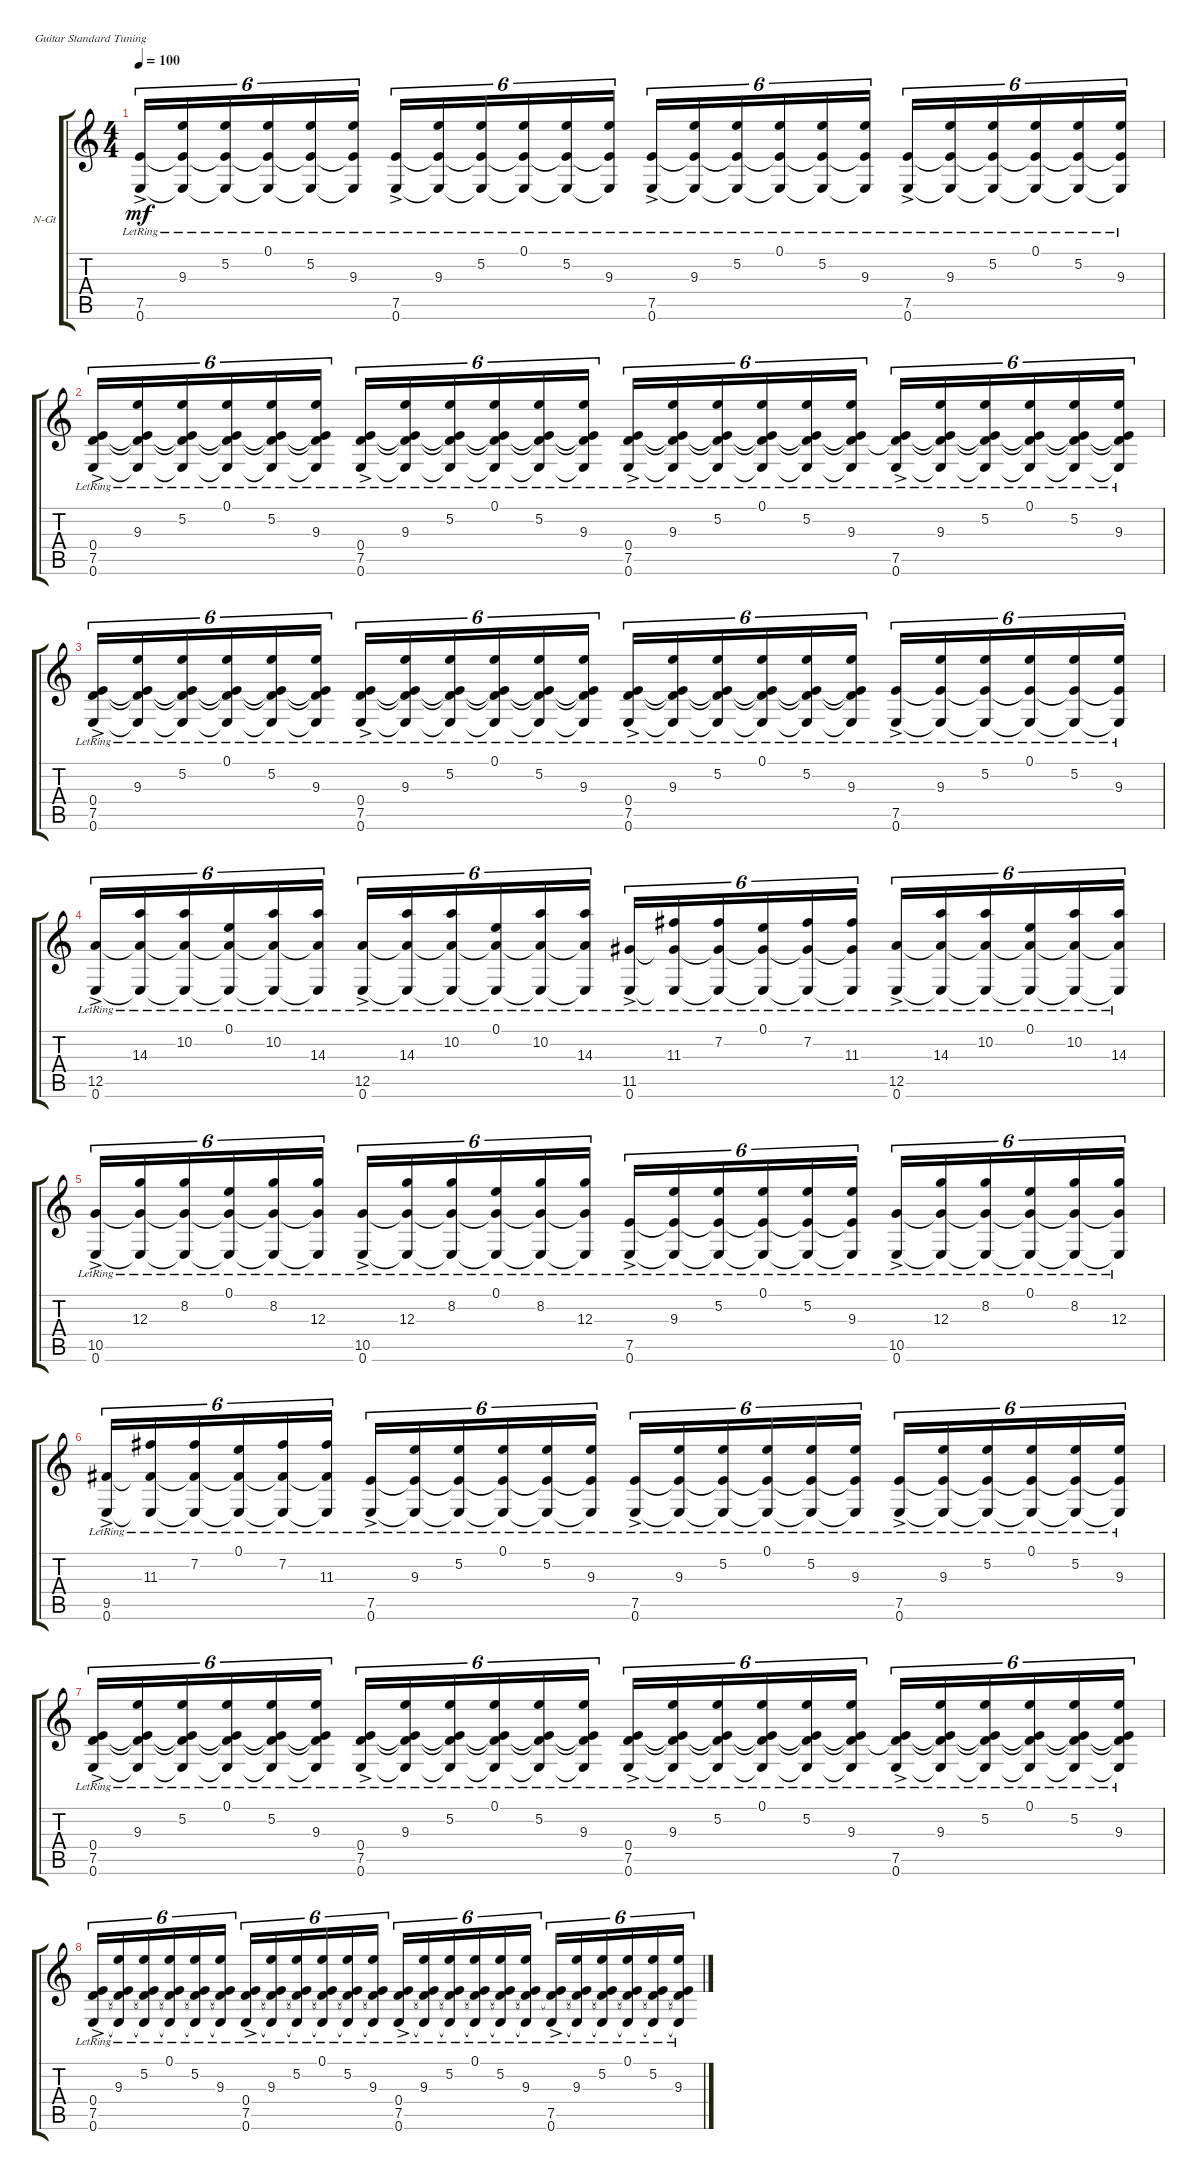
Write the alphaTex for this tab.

\bracketExtendMode groupsimilarinstruments
\firstSystemTrackNameOrientation horizontal
\otherSystemsTrackNameOrientation horizontal
\track ("Classical guitar" "N-Gt") {instrument acousticguitarnylon}
\staff {score tabs}
\tuning (E4 B3 G3 D3 A2 E2)
\ts (4 4)
\tempo 100
\clef g2
\ks aminor
(7.5{ac lr} 0.6{ac lr}).16{tu (6 4) dy mf} (9.3{lr} 7.5{lr t} 0.6{lr t}).16{tu (6 4)} (5.2{lr} 7.5{lr t} 0.6{lr t}).16{tu (6 4)} (0.1{lr} 7.5{lr t} 0.6{lr t}).16{tu (6 4)} (5.2{lr} 7.5{lr t} 0.6{lr t}).16{tu (6 4)} (9.3{lr} 7.5{lr t} 0.6{lr t}).16{tu (6 4)} (7.5{ac lr} 0.6{ac lr}).16{tu (6 4)} (9.3{lr} 7.5{lr t} 0.6{lr t}).16{tu (6 4)} (5.2{lr} 7.5{lr t} 0.6{lr t}).16{tu (6 4)} (0.1{lr} 7.5{lr t} 0.6{lr t}).16{tu (6 4)} (5.2{lr} 7.5{lr t} 0.6{lr t}).16{tu (6 4)} (9.3{lr} 7.5{lr t} 0.6{lr t}).16{tu (6 4)} (7.5{ac lr} 0.6{ac lr}).16{tu (6 4)} (9.3{lr} 7.5{lr t} 0.6{lr t}).16{tu (6 4)} (5.2{lr} 7.5{lr t} 0.6{lr t}).16{tu (6 4)} (0.1{lr} 7.5{lr t} 0.6{lr t}).16{tu (6 4)} (5.2{lr} 7.5{lr t} 0.6{lr t}).16{tu (6 4)} (9.3{lr} 7.5{lr t} 0.6{lr t}).16{tu (6 4)} (7.5{ac lr} 0.6{ac lr}).16{tu (6 4)} (9.3{lr} 7.5{lr t} 0.6{lr t}).16{tu (6 4)} (5.2{lr} 7.5{lr t} 0.6{lr t}).16{tu (6 4)} (0.1{lr} 7.5{lr t} 0.6{lr t}).16{tu (6 4)} (5.2{lr} 7.5{lr t} 0.6{lr t}).16{tu (6 4)} (9.3{lr} 7.5{lr t} 0.6{lr t}).16{tu (6 4)} |
(7.5{ac lr} 0.4{ac lr} 0.6{ac lr}).16{tu (6 4)} (9.3{lr} 7.5{lr t} 0.4{lr t} 0.6{lr t}).16{tu (6 4)} (5.2{lr} 7.5{lr t} 0.4{lr t} 0.6{lr t}).16{tu (6 4)} (0.1{lr} 7.5{lr t} 0.4{lr t} 0.6{lr t}).16{tu (6 4)} (5.2{lr} 7.5{lr t} 0.4{lr t} 0.6{lr t}).16{tu (6 4)} (9.3{lr} 7.5{lr t} 0.4{lr t} 0.6{lr t}).16{tu (6 4)} (7.5{ac lr} 0.4{ac lr} 0.6{ac lr}).16{tu (6 4)} (9.3{lr} 7.5{lr t} 0.4{lr t} 0.6{lr t}).16{tu (6 4)} (5.2{lr} 7.5{lr t} 0.4{lr t} 0.6{lr t}).16{tu (6 4)} (0.1{lr} 7.5{lr t} 0.4{lr t} 0.6{lr t}).16{tu (6 4)} (5.2{lr} 7.5{lr t} 0.4{lr t} 0.6{lr t}).16{tu (6 4)} (9.3{lr} 7.5{lr t} 0.4{lr t} 0.6{lr t}).16{tu (6 4)} (7.5{ac lr} 0.4{ac lr} 0.6{ac lr}).16{tu (6 4)} (9.3{lr} 7.5{lr t} 0.4{lr t} 0.6{lr t}).16{tu (6 4)} (5.2{lr} 7.5{lr t} 0.4{lr t} 0.6{lr t}).16{tu (6 4)} (0.1{lr} 7.5{lr t} 0.4{lr t} 0.6{lr t}).16{tu (6 4)} (5.2{lr} 7.5{lr t} 0.4{lr t} 0.6{lr t}).16{tu (6 4)} (9.3{lr} 7.5{lr t} 0.4{lr t} 0.6{lr t}).16{tu (6 4)} (7.5{ac lr} 0.4{ac lr t} 0.6{ac lr}).16{tu (6 4)} (9.3{lr} 7.5{lr t} 0.4{lr t} 0.6{lr t}).16{tu (6 4)} (5.2{lr} 7.5{lr t} 0.4{lr t} 0.6{lr t}).16{tu (6 4)} (0.1{lr} 7.5{lr t} 0.4{lr t} 0.6{lr t}).16{tu (6 4)} (5.2{lr} 7.5{lr t} 0.4{lr t} 0.6{lr t}).16{tu (6 4)} (9.3{lr} 7.5{lr t} 0.4{lr t} 0.6{lr t}).16{tu (6 4)} |
(7.5{ac lr} 0.4{ac lr} 0.6{ac lr}).16{tu (6 4)} (9.3{lr} 7.5{lr t} 0.4{lr t} 0.6{lr t}).16{tu (6 4)} (5.2{lr} 7.5{lr t} 0.4{lr t} 0.6{lr t}).16{tu (6 4)} (0.1{lr} 7.5{lr t} 0.4{lr t} 0.6{lr t}).16{tu (6 4)} (5.2{lr} 7.5{lr t} 0.4{lr t} 0.6{lr t}).16{tu (6 4)} (9.3{lr} 7.5{lr t} 0.4{lr t} 0.6{lr t}).16{tu (6 4)} (7.5{ac lr} 0.4{ac lr} 0.6{ac lr}).16{tu (6 4)} (9.3{lr} 7.5{lr t} 0.4{lr t} 0.6{lr t}).16{tu (6 4)} (5.2{lr} 7.5{lr t} 0.4{lr t} 0.6{lr t}).16{tu (6 4)} (0.1{lr} 7.5{lr t} 0.4{lr t} 0.6{lr t}).16{tu (6 4)} (5.2{lr} 7.5{lr t} 0.4{lr t} 0.6{lr t}).16{tu (6 4)} (9.3{lr} 7.5{lr t} 0.4{lr t} 0.6{lr t}).16{tu (6 4)} (7.5{ac lr} 0.4{ac lr} 0.6{ac lr}).16{tu (6 4)} (9.3{lr} 7.5{lr t} 0.4{lr t} 0.6{lr t}).16{tu (6 4)} (5.2{lr} 7.5{lr t} 0.4{lr t} 0.6{lr t}).16{tu (6 4)} (0.1{lr} 7.5{lr t} 0.4{lr t} 0.6{lr t}).16{tu (6 4)} (5.2{lr} 7.5{lr t} 0.4{lr t} 0.6{lr t}).16{tu (6 4)} (9.3{lr} 7.5{lr t} 0.4{lr t} 0.6{lr t}).16{tu (6 4)} (7.5{ac lr} 0.6{ac lr}).16{tu (6 4)} (9.3{lr} 7.5{lr t} 0.6{lr t}).16{tu (6 4)} (5.2{lr} 7.5{lr t} 0.6{lr t}).16{tu (6 4)} (0.1{lr} 7.5{lr t} 0.6{lr t}).16{tu (6 4)} (5.2{lr} 7.5{lr t} 0.6{lr t}).16{tu (6 4)} (9.3{lr} 7.5{lr t} 0.6{lr t}).16{tu (6 4)} |
(12.5{ac lr} 0.6{ac lr}).16{tu (6 4)} (14.3{lr} 12.5{lr t} 0.6{lr t}).16{tu (6 4)} (10.2{lr} 12.5{lr t} 0.6{lr t}).16{tu (6 4)} (0.1{lr} 12.5{lr t} 0.6{lr t}).16{tu (6 4)} (10.2{lr} 12.5{lr t} 0.6{lr t}).16{tu (6 4)} (14.3{lr} 12.5{lr t} 0.6{lr t}).16{tu (6 4)} (12.5{ac lr} 0.6{ac lr}).16{tu (6 4)} (14.3{lr} 12.5{lr t} 0.6{lr t}).16{tu (6 4)} (10.2{lr} 12.5{lr t} 0.6{lr t}).16{tu (6 4)} (0.1{lr} 12.5{lr t} 0.6{lr t}).16{tu (6 4)} (10.2{lr} 12.5{lr t} 0.6{lr t}).16{tu (6 4)} (14.3{lr} 12.5{lr t} 0.6{lr t}).16{tu (6 4)} (11.5{ac lr} 0.6{ac lr}).16{tu (6 4)} (11.3{lr} 11.5{lr t} 0.6{lr t}).16{tu (6 4)} (7.2{lr} 11.5{lr t} 0.6{lr t}).16{tu (6 4)} (0.1{lr} 11.5{lr t} 0.6{lr t}).16{tu (6 4)} (7.2{lr} 11.5{lr t} 0.6{lr t}).16{tu (6 4)} (11.3{lr} 11.5{lr t} 0.6{lr t}).16{tu (6 4)} (12.5{ac lr} 0.6{ac lr}).16{tu (6 4)} (14.3{lr} 12.5{lr t} 0.6{lr t}).16{tu (6 4)} (10.2{lr} 12.5{lr t} 0.6{lr t}).16{tu (6 4)} (0.1{lr} 12.5{lr t} 0.6{lr t}).16{tu (6 4)} (10.2{lr} 12.5{lr t} 0.6{lr t}).16{tu (6 4)} (14.3{lr} 12.5{lr t} 0.6{lr t}).16{tu (6 4)} |
(10.5{ac lr} 0.6{ac lr}).16{tu (6 4)} (12.3{lr} 10.5{lr t} 0.6{lr t}).16{tu (6 4)} (8.2{lr} 10.5{lr t} 0.6{lr t}).16{tu (6 4)} (0.1{lr} 10.5{lr t} 0.6{lr t}).16{tu (6 4)} (8.2{lr} 10.5{lr t} 0.6{lr t}).16{tu (6 4)} (12.3{lr} 10.5{lr t} 0.6{lr t}).16{tu (6 4)} (10.5{ac lr} 0.6{ac lr}).16{tu (6 4)} (12.3{lr} 10.5{lr t} 0.6{lr t}).16{tu (6 4)} (8.2{lr} 10.5{lr t} 0.6{lr t}).16{tu (6 4)} (0.1{lr} 10.5{lr t} 0.6{lr t}).16{tu (6 4)} (8.2{lr} 10.5{lr t} 0.6{lr t}).16{tu (6 4)} (12.3{lr} 10.5{lr t} 0.6{lr t}).16{tu (6 4)} (7.5{ac lr} 0.6{ac lr}).16{tu (6 4)} (9.3{lr} 7.5{lr t} 0.6{lr t}).16{tu (6 4)} (5.2{lr} 7.5{lr t} 0.6{lr t}).16{tu (6 4)} (0.1{lr} 7.5{lr t} 0.6{lr t}).16{tu (6 4)} (5.2{lr} 7.5{lr t} 0.6{lr t}).16{tu (6 4)} (9.3{lr} 7.5{lr t} 0.6{lr t}).16{tu (6 4)} (10.5{ac lr} 0.6{ac lr}).16{tu (6 4)} (12.3{lr} 10.5{lr t} 0.6{lr t}).16{tu (6 4)} (8.2{lr} 10.5{lr t} 0.6{lr t}).16{tu (6 4)} (0.1{lr} 10.5{lr t} 0.6{lr t}).16{tu (6 4)} (8.2{lr} 10.5{lr t} 0.6{lr t}).16{tu (6 4)} (12.3{lr} 10.5{lr t} 0.6{lr t}).16{tu (6 4)} |
(9.5{ac lr} 0.6{ac lr}).16{tu (6 4)} (11.3{lr} 9.5{lr t} 0.6{lr t}).16{tu (6 4)} (7.2{lr} 9.5{lr t} 0.6{lr t}).16{tu (6 4)} (0.1{lr} 9.5{lr t} 0.6{lr t}).16{tu (6 4)} (7.2{lr} 9.5{lr t} 0.6{lr t}).16{tu (6 4)} (11.3{lr} 9.5{lr t} 0.6{lr t}).16{tu (6 4)} (7.5{ac lr} 0.6{ac lr}).16{tu (6 4)} (9.3{lr} 7.5{lr t} 0.6{lr t}).16{tu (6 4)} (5.2{lr} 7.5{lr t} 0.6{lr t}).16{tu (6 4)} (0.1{lr} 7.5{lr t} 0.6{lr t}).16{tu (6 4)} (5.2{lr} 7.5{lr t} 0.6{lr t}).16{tu (6 4)} (9.3{lr} 7.5{lr t} 0.6{lr t}).16{tu (6 4)} (7.5{ac lr} 0.6{ac lr}).16{tu (6 4)} (9.3{lr} 7.5{lr t} 0.6{lr t}).16{tu (6 4)} (5.2{lr} 7.5{lr t} 0.6{lr t}).16{tu (6 4)} (0.1{lr} 7.5{lr t} 0.6{lr t}).16{tu (6 4)} (5.2{lr} 7.5{lr t} 0.6{lr t}).16{tu (6 4)} (9.3{lr} 7.5{lr t} 0.6{lr t}).16{tu (6 4)} (7.5{ac lr} 0.6{ac lr}).16{tu (6 4)} (9.3{lr} 7.5{lr t} 0.6{lr t}).16{tu (6 4)} (5.2{lr} 7.5{lr t} 0.6{lr t}).16{tu (6 4)} (0.1{lr} 7.5{lr t} 0.6{lr t}).16{tu (6 4)} (5.2{lr} 7.5{lr t} 0.6{lr t}).16{tu (6 4)} (9.3{lr} 7.5{lr t} 0.6{lr t}).16{tu (6 4)} |
(7.5{ac lr} 0.4{ac lr} 0.6{ac lr}).16{tu (6 4)} (9.3{lr} 7.5{lr t} 0.4{lr t} 0.6{lr t}).16{tu (6 4)} (5.2{lr} 7.5{lr t} 0.4{lr t} 0.6{lr t}).16{tu (6 4)} (0.1{lr} 7.5{lr t} 0.4{lr t} 0.6{lr t}).16{tu (6 4)} (5.2{lr} 7.5{lr t} 0.4{lr t} 0.6{lr t}).16{tu (6 4)} (9.3{lr} 7.5{lr t} 0.4{lr t} 0.6{lr t}).16{tu (6 4)} (7.5{ac lr} 0.4{ac lr} 0.6{ac lr}).16{tu (6 4)} (9.3{lr} 7.5{lr t} 0.4{lr t} 0.6{lr t}).16{tu (6 4)} (5.2{lr} 7.5{lr t} 0.4{lr t} 0.6{lr t}).16{tu (6 4)} (0.1{lr} 7.5{lr t} 0.4{lr t} 0.6{lr t}).16{tu (6 4)} (5.2{lr} 7.5{lr t} 0.4{lr t} 0.6{lr t}).16{tu (6 4)} (9.3{lr} 7.5{lr t} 0.4{lr t} 0.6{lr t}).16{tu (6 4)} (7.5{ac lr} 0.4{ac lr} 0.6{ac lr}).16{tu (6 4)} (9.3{lr} 7.5{lr t} 0.4{lr t} 0.6{lr t}).16{tu (6 4)} (5.2{lr} 7.5{lr t} 0.4{lr t} 0.6{lr t}).16{tu (6 4)} (0.1{lr} 7.5{lr t} 0.4{lr t} 0.6{lr t}).16{tu (6 4)} (5.2{lr} 7.5{lr t} 0.4{lr t} 0.6{lr t}).16{tu (6 4)} (9.3{lr} 7.5{lr t} 0.4{lr t} 0.6{lr t}).16{tu (6 4)} (7.5{ac lr} 0.4{ac lr t} 0.6{ac lr}).16{tu (6 4)} (9.3{lr} 7.5{lr t} 0.4{lr t} 0.6{lr t}).16{tu (6 4)} (5.2{lr} 7.5{lr t} 0.4{lr t} 0.6{lr t}).16{tu (6 4)} (0.1{lr} 7.5{lr t} 0.4{lr t} 0.6{lr t}).16{tu (6 4)} (5.2{lr} 7.5{lr t} 0.4{lr t} 0.6{lr t}).16{tu (6 4)} (9.3{lr} 7.5{lr t} 0.4{lr t} 0.6{lr t}).16{tu (6 4)} |
(7.5{ac lr} 0.4{ac lr} 0.6{ac lr}).16{tu (6 4)} (9.3{lr} 7.5{lr t} 0.4{lr t} 0.6{lr t}).16{tu (6 4)} (5.2{lr} 7.5{lr t} 0.4{lr t} 0.6{lr t}).16{tu (6 4)} (0.1{lr} 7.5{lr t} 0.4{lr t} 0.6{lr t}).16{tu (6 4)} (5.2{lr} 7.5{lr t} 0.4{lr t} 0.6{lr t}).16{tu (6 4)} (9.3{lr} 7.5{lr t} 0.4{lr t} 0.6{lr t}).16{tu (6 4)} (7.5{ac lr} 0.4{ac lr} 0.6{ac lr}).16{tu (6 4)} (9.3{lr} 7.5{lr t} 0.4{lr t} 0.6{lr t}).16{tu (6 4)} (5.2{lr} 7.5{lr t} 0.4{lr t} 0.6{lr t}).16{tu (6 4)} (0.1{lr} 7.5{lr t} 0.4{lr t} 0.6{lr t}).16{tu (6 4)} (5.2{lr} 7.5{lr t} 0.4{lr t} 0.6{lr t}).16{tu (6 4)} (9.3{lr} 7.5{lr t} 0.4{lr t} 0.6{lr t}).16{tu (6 4)} (7.5{ac lr} 0.4{ac lr} 0.6{ac lr}).16{tu (6 4)} (9.3{lr} 7.5{lr t} 0.4{lr t} 0.6{lr t}).16{tu (6 4)} (5.2{lr} 7.5{lr t} 0.4{lr t} 0.6{lr t}).16{tu (6 4)} (0.1{lr} 7.5{lr t} 0.4{lr t} 0.6{lr t}).16{tu (6 4)} (5.2{lr} 7.5{lr t} 0.4{lr t} 0.6{lr t}).16{tu (6 4)} (9.3{lr} 7.5{lr t} 0.4{lr t} 0.6{lr t}).16{tu (6 4)} (7.5{ac lr} 0.4{ac lr t} 0.6{ac lr}).16{tu (6 4)} (9.3{lr} 7.5{lr t} 0.4{lr t} 0.6{lr t}).16{tu (6 4)} (5.2{lr} 7.5{lr t} 0.4{lr t} 0.6{lr t}).16{tu (6 4)} (0.1{lr} 7.5{lr t} 0.4{lr t} 0.6{lr t}).16{tu (6 4)} (5.2{lr} 7.5{lr t} 0.4{lr t} 0.6{lr t}).16{tu (6 4)} (9.3{lr} 7.5{lr t} 0.4{lr t} 0.6{lr t}).16{tu (6 4)}
